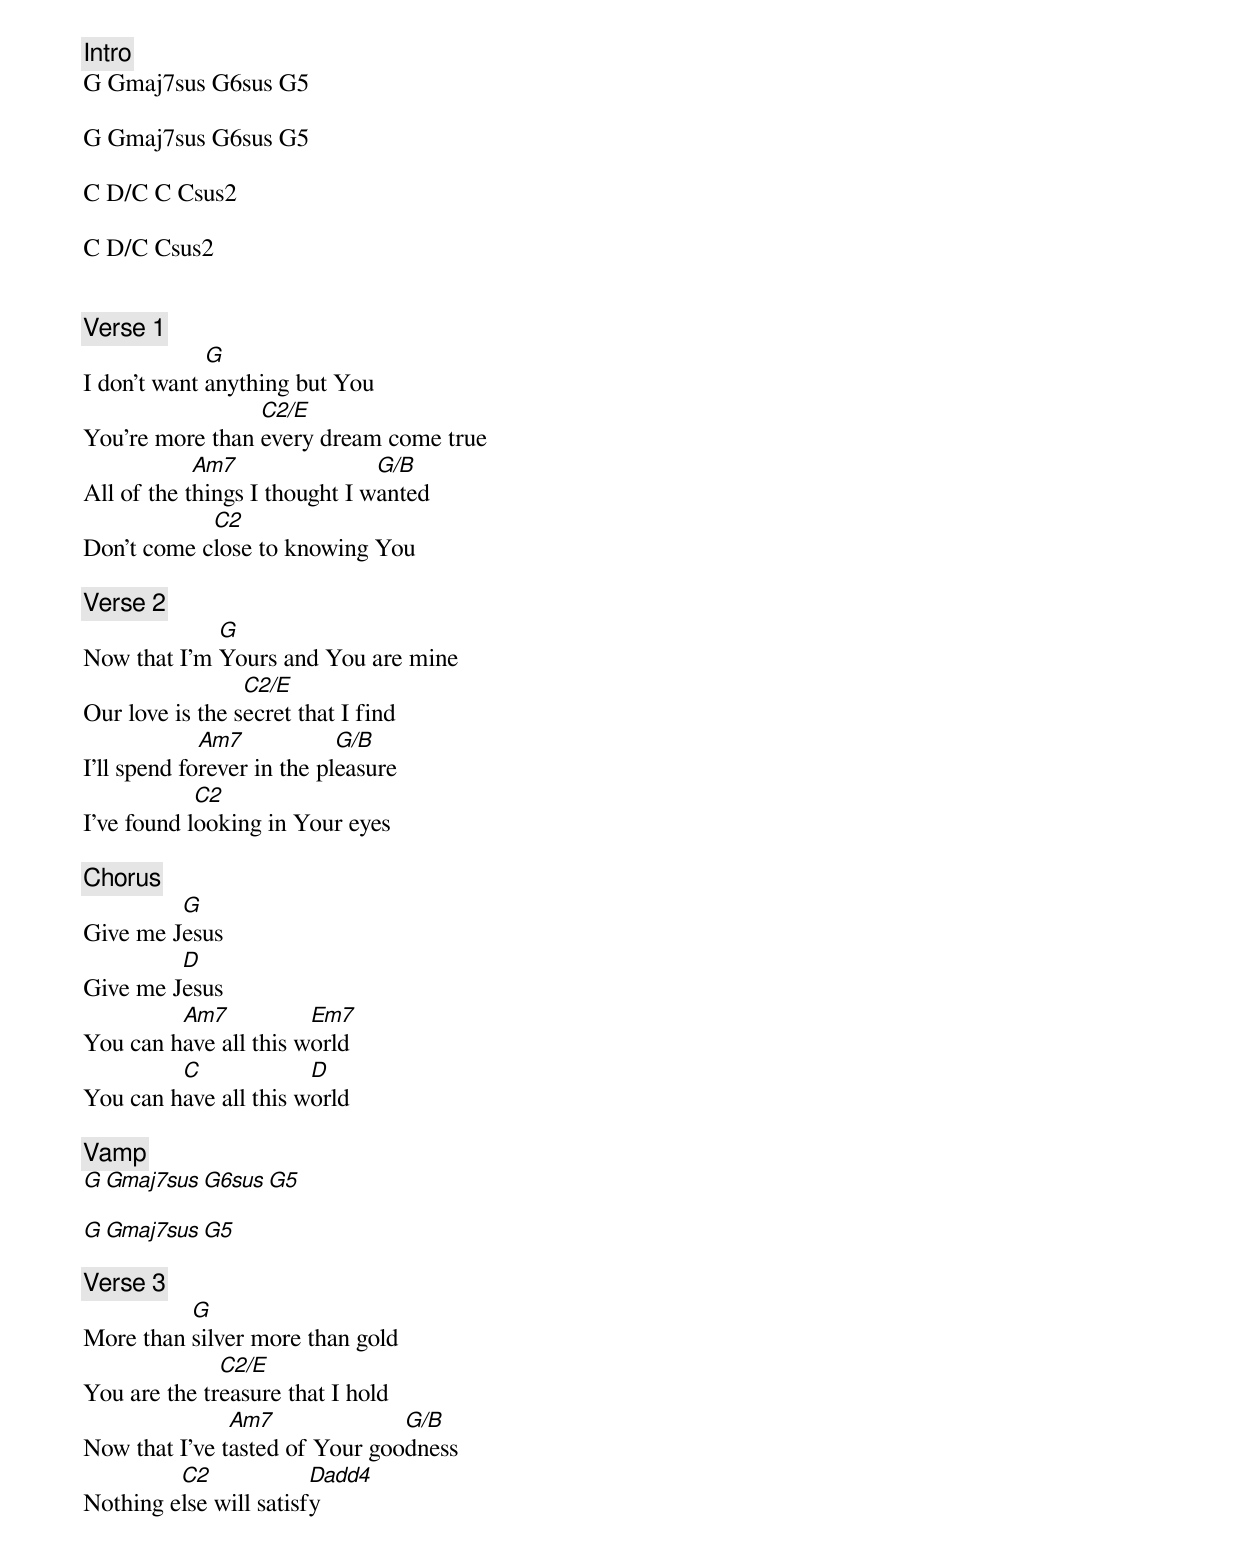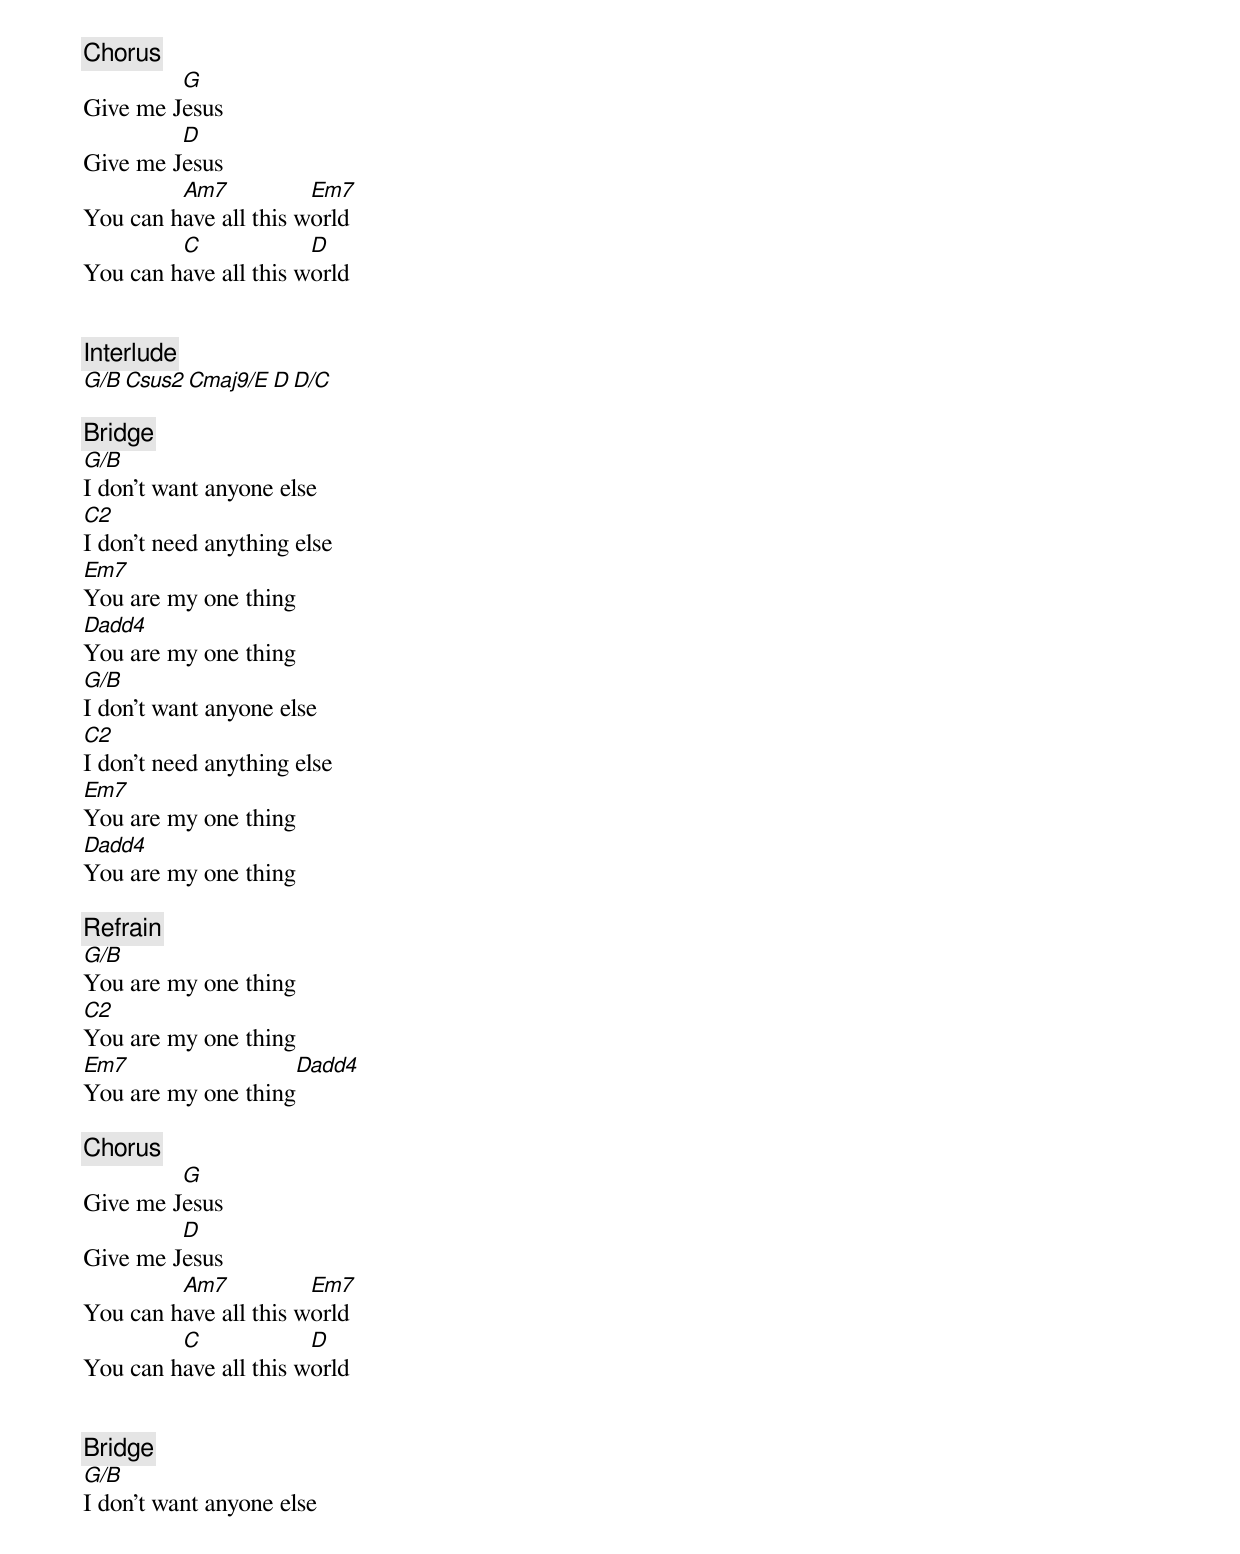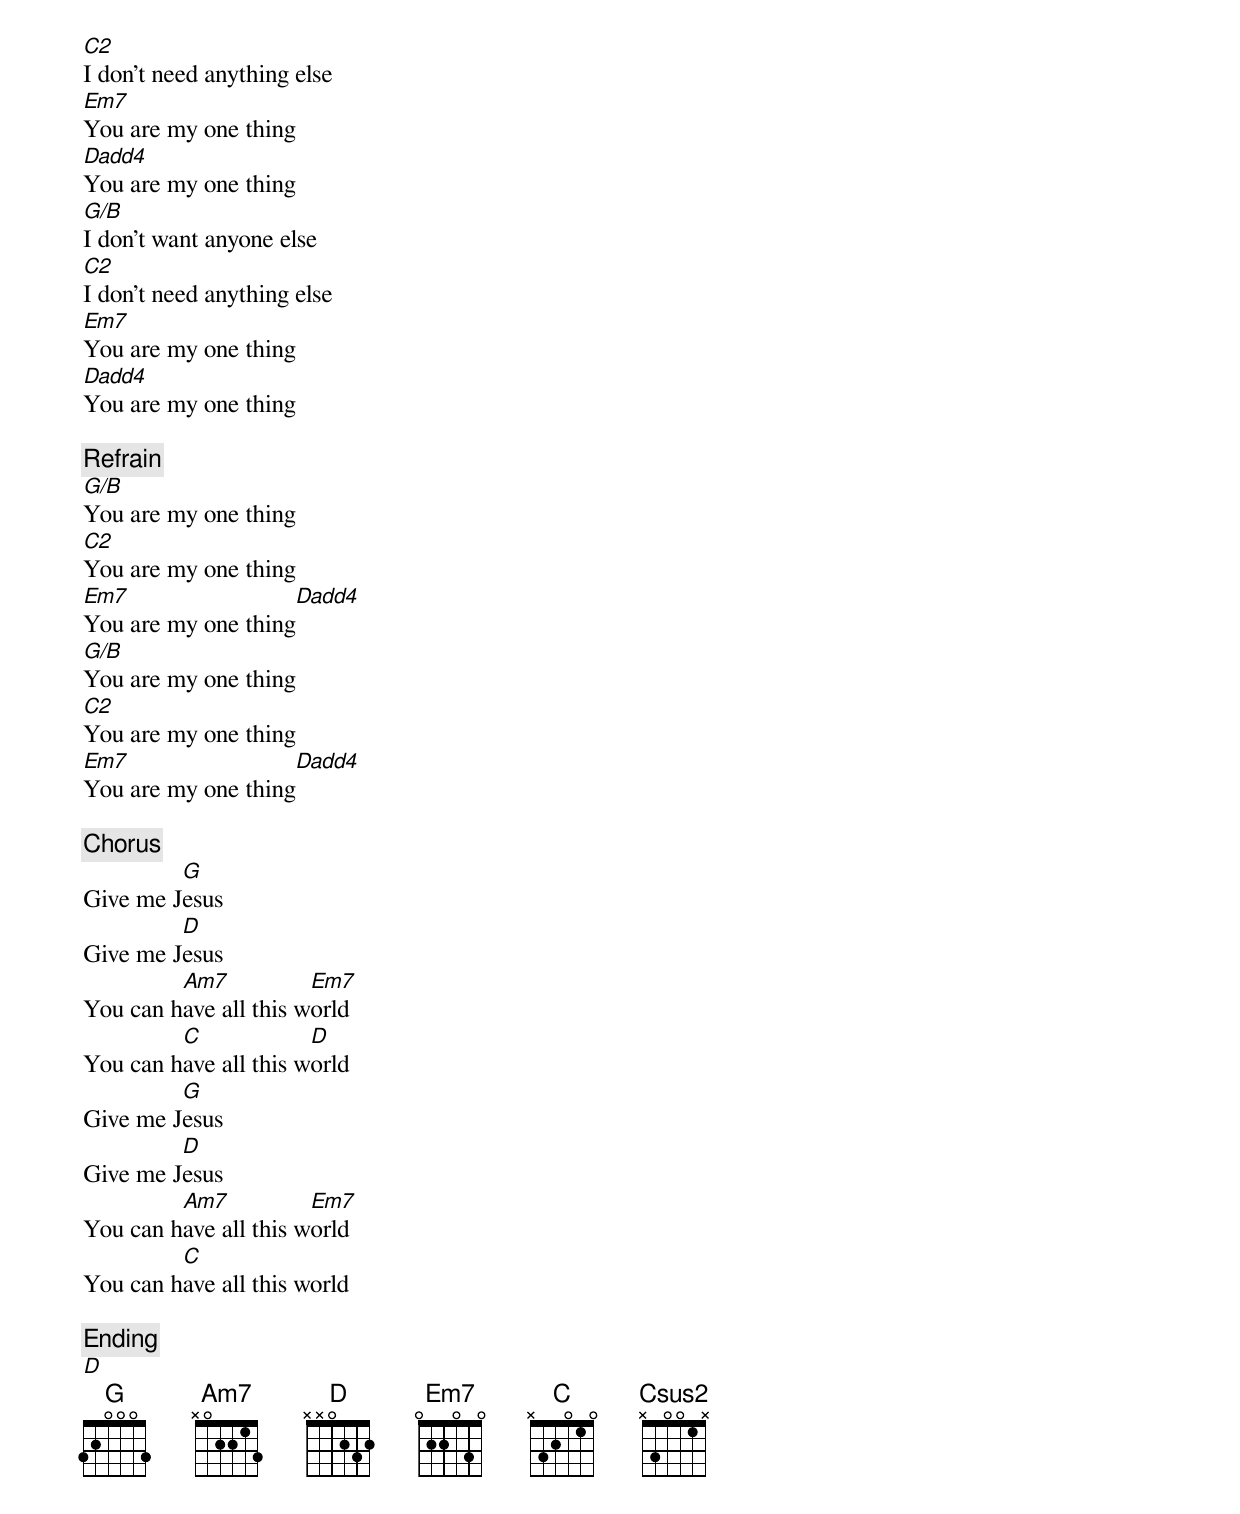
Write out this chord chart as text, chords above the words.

[Intro]
G Gmaj7sus G6sus G5

G Gmaj7sus G6sus G5

C D/C C Csus2

C D/C Csus2


[Verse 1]
             G
I don't want anything but You
                 C2/E
You're more than every dream come true
            Am7                G/B
All of the things I thought I wanted
            C2
Don't come close to knowing You

[Verse 2]
             G
Now that I'm Yours and You are mine
                 C2/E
Our love is the secret that I find
             Am7            G/B
I'll spend forever in the pleasure
            C2
I've found looking in Your eyes

[Chorus]
         G
Give me Jesus
         D
Give me Jesus
         Am7           Em7
You can have all this world
         C             D
You can have all this world

[Vamp]
G Gmaj7sus G6sus G5

G Gmaj7sus G5

[Verse 3]
          G
More than silver more than gold
              C2/E
You are the treasure that I hold
               Am7              G/B
Now that I've tasted of Your goodness
         C2             Dadd4
Nothing else will satisfy

[Chorus]
         G
Give me Jesus
         D
Give me Jesus
         Am7           Em7
You can have all this world
         C             D
You can have all this world


[Interlude]
G/B Csus2 Cmaj9/E D D/C

[Bridge]
G/B
I don't want anyone else
C2
I don't need anything else
Em7
You are my one thing
Dadd4
You are my one thing
G/B
I don't want anyone else
C2
I don't need anything else
Em7
You are my one thing
Dadd4
You are my one thing

[Refrain]
G/B
You are my one thing
C2
You are my one thing
Em7                 Dadd4
You are my one thing

[Chorus]
         G
Give me Jesus
         D
Give me Jesus
         Am7           Em7
You can have all this world
         C             D
You can have all this world


[Bridge]
G/B
I don't want anyone else
C2
I don't need anything else
Em7
You are my one thing
Dadd4
You are my one thing
G/B
I don't want anyone else
C2
I don't need anything else
Em7
You are my one thing
Dadd4
You are my one thing

[Refrain]
G/B
You are my one thing
C2
You are my one thing
Em7                 Dadd4
You are my one thing
G/B
You are my one thing
C2
You are my one thing
Em7                 Dadd4
You are my one thing

[Chorus]
         G
Give me Jesus
         D
Give me Jesus
         Am7           Em7
You can have all this world
         C             D
You can have all this world
         G
Give me Jesus
         D
Give me Jesus
         Am7           Em7
You can have all this world
         C
You can have all this world

[Ending]
D
